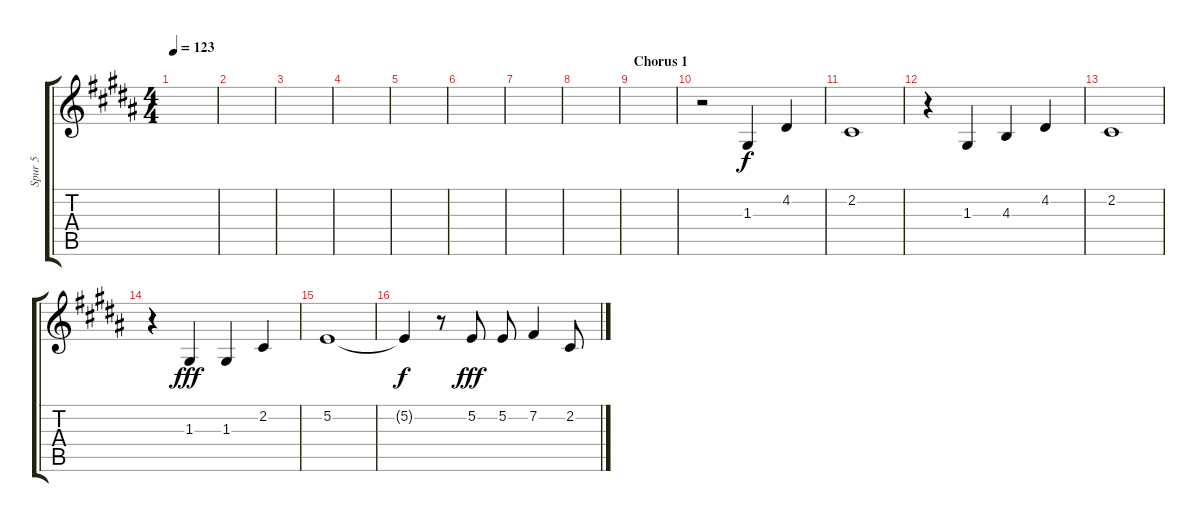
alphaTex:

\track ("Spur 5" "Spur 5") {instrument trumpet}
\staff {score tabs}
\tuning (E4 B3 G3 D3 A2 E2) {hide}
\ts (4 4)
\tempo 123
\clef g2
\ks b
|
|
|
|
|
|
|
|
\section ("" "Chorus 1")
|
r.2 1.3.4 4.2.4 |
2.2.1 |
r.4 1.3.4{dy f} 4.3.4 4.2.4 |
2.2.1 |
r.4 1.3.4{dy fff} 1.3.4 2.2.4 |
5.2.1 |
5.2{t}.4{dy f} r.8 5.2.8{dy fff} 5.2.8 7.2.4 2.2.8
